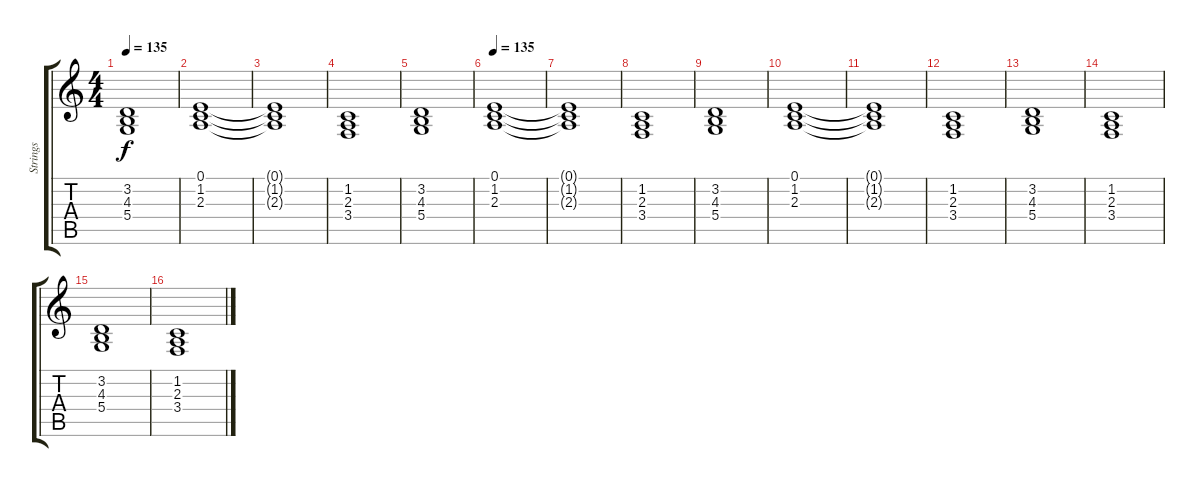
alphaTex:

\track ("Strings" "Strings") {instrument stringensemble1}
\staff {score tabs}
\tuning (E4 B3 G3 D3 A2 E2) {hide}
\ts (4 4)
\tempo 135
\clef g2
\ks c
(3.2 4.3 5.4).1{dy f} |
(0.1 1.2 2.3).1 |
(0.1{t} 1.2{t} 2.3{t}).1 |
(1.2 2.3 3.4).1 |
(3.2 4.3 5.4).1 |
\tempo 135
(0.1 1.2 2.3).1 |
(0.1{t} 1.2{t} 2.3{t}).1 |
(1.2 2.3 3.4).1 |
(3.2 4.3 5.4).1 |
(0.1 1.2 2.3).1 |
(0.1{t} 1.2{t} 2.3{t}).1 |
(1.2 2.3 3.4).1 |
(3.2 4.3 5.4).1 |
(1.2 2.3 3.4).1{volume 16 instrument synthstrings2} |
(3.2 4.3 5.4).1 |
(1.2 2.3 3.4).1
